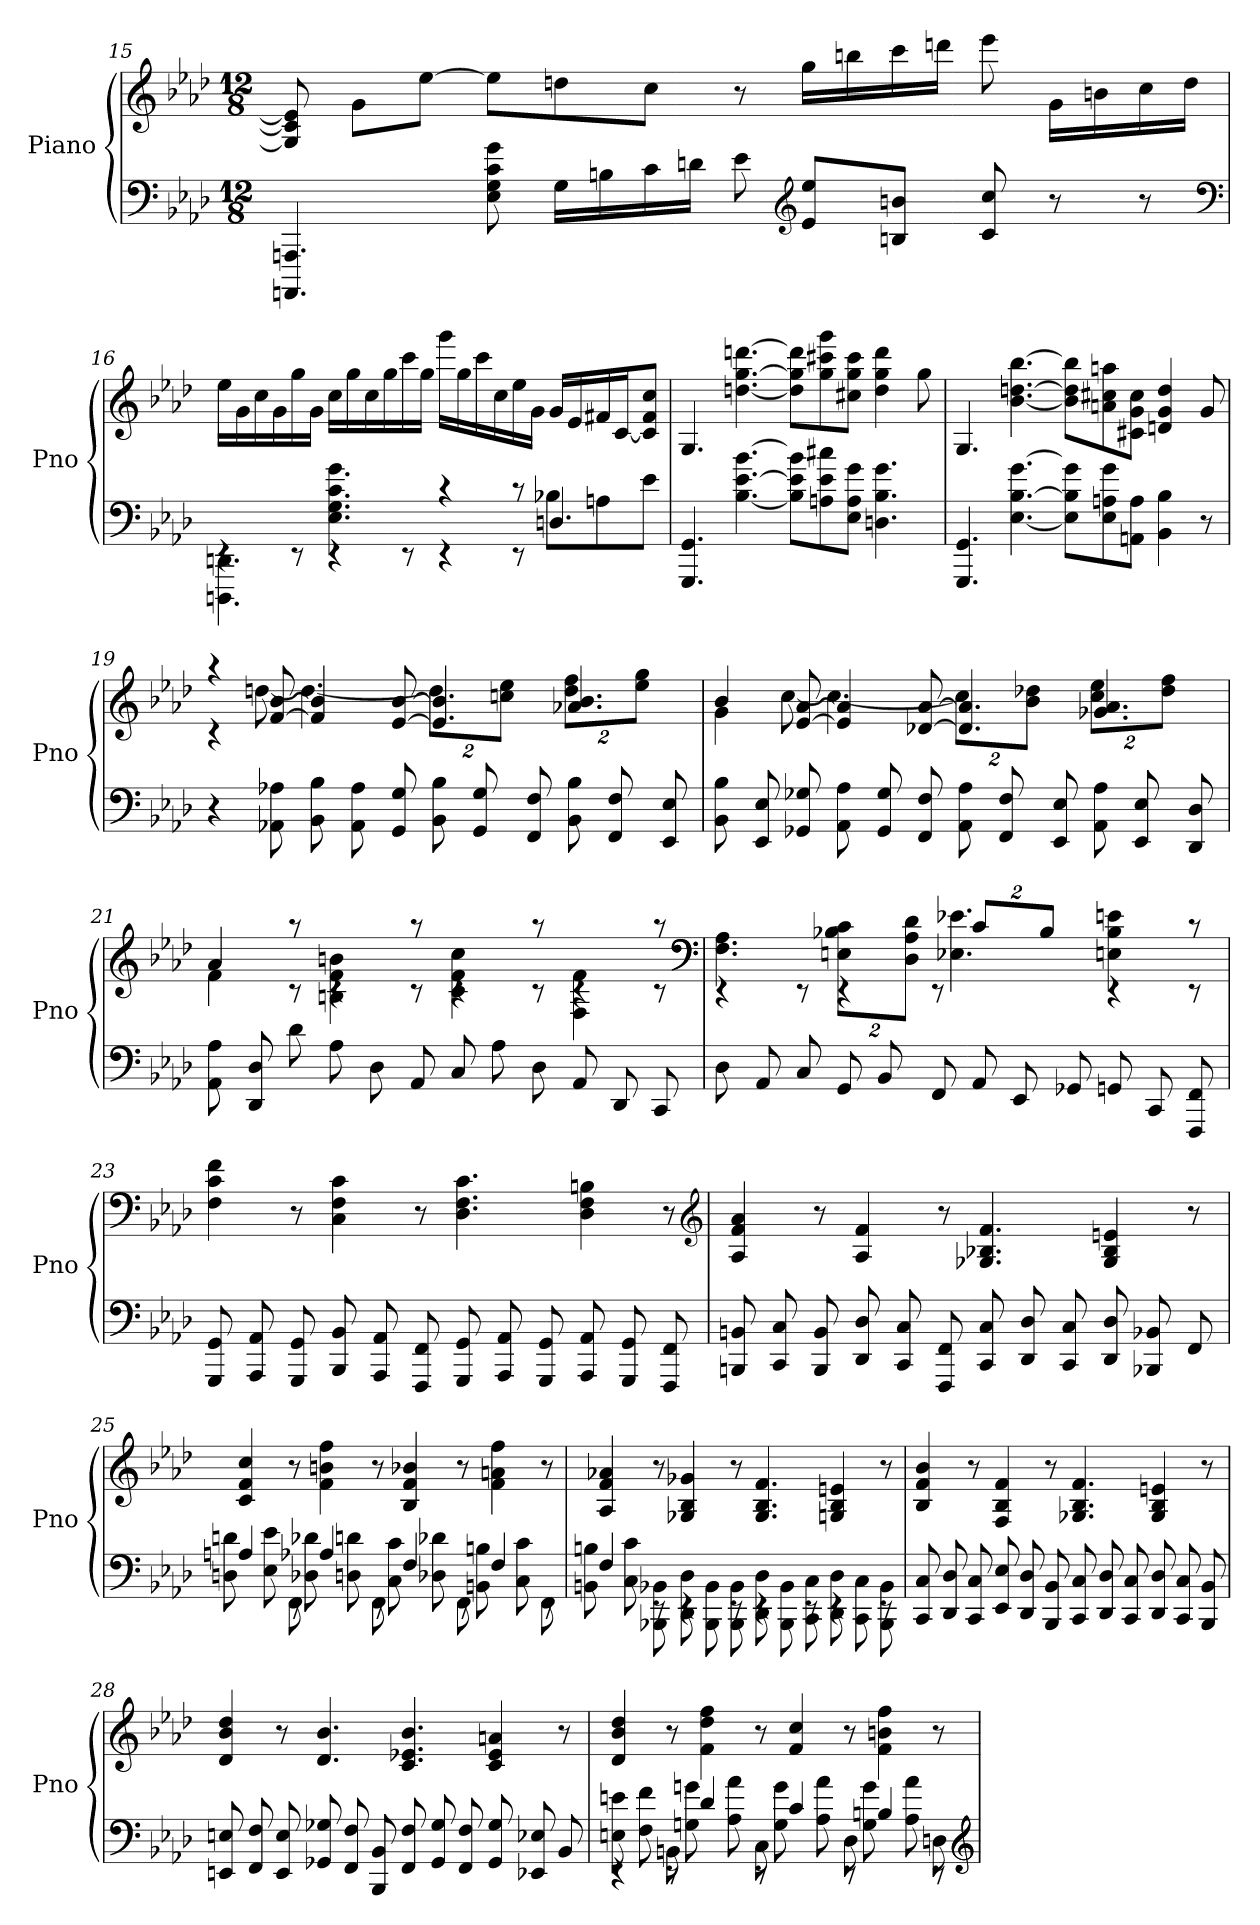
**kern	**kern
*part1	*part1
*staff2	*staff1
*I"Piano	*
*I'Pno	*
*clefF4	*clefG2
*k[b-e-a-d-]	*k[b-e-a-d-]
*f:	*f:
*M12/8	*M12/8
=15	=15
4.AAAAn 4.AAAn	8G] 8c] 8e-]
.	8gL
.	[8ee-J
8E- 8G 8c 8g	8ee-L]
16GLL	8ddn
16Bn	.
16c	8ccJ
16dnJJ	.
8e-	8r
*clefG2	*
8e- 8ee-L	16ggLL
.	16bbn
8Bn 8bnJ	16ccc
.	16dddnJJ
8c 8cc	8eee-
8r	16gLL
.	16bn
8r	16cc
.	16ddJJ
*clefF4	*
=16	=16
*^	*
4rEE	4.DDDn 4.DDn	16ee-LL
.	.	16g
.	.	16cc
.	.	16g
8rEE	.	16gg
.	.	16gJJ
4rEE	4.E- 4.G 4.c 4.g	16ccLL
.	.	16gg
.	.	16cc
.	.	16gg
8rEE	.	16ccc
.	.	16ggJJ
4rEE	4rc	16gggLL
.	.	16gg
.	.	16ccc
.	.	16cc
8rEE	8rc	16ee-
.	.	16gJJ
4.Dn	8B-XL	16gLL
.	.	16e-
.	8An	16f#X
.	.	[16cJ
.	8e-J	8c] 8f# 8ccJ
*v	*v	*
=17	=17
4.GGG 4.GG	4.G
[4.B- [4.e- [4.b-	[4.ddn [4.gg [4.dddn
8B-] 8e-] 8b-]L	8dd] 8gg] 8ddd]L
8An 8e- 8cc#X	8gg 8ccc#X 8ggg
8E- 8A 8gJ	8cc#X 8gg 8ccc#J
4.Dn 4.B- 4.g	4dd 4gg 4ddd
.	8gg
=18	=18
4.GGG 4.GG	4.G
[4.E- [4.B- [4.g	[4.b- [4.ddn [4.bb-
8E-] 8B-] 8g]L	8b-] 8dd] 8bb-]L
8E- 8An 8g	8an 8cc#X 8aan
8AAn 8AJ	8c#X 8g 8cc#J
4BB- 4B-	4dn 4g 4dd
8r	8g
=19	=19
*	*^
4r	4rc	4raa
8AA-X 8A-X	[8f [8b-	[8ddn
8BB- 8B-	4f] 4b-]	4.dd_
8AA- 8A-	.	.
8GG 8G	[8e- [8b-	.
8BB- 8B-	4.e-] 4.b-]	16%3ddL]
8GG 8G	.	.
.	.	16%3ccn 16%3ee-J
8FF 8F	.	.
8BB- 8B-	4.a-X 4.b-	16%3dd 16%3ffL
8FF 8F	.	.
.	.	16%3ee- 16%3ggJ
8EE- 8E-	.	.
=20	=20	=20
8BB- 8B-	4b-	4g
8EE- 8E-	.	.
8GG-X 8G-X	[8e- [8a-	[8cc
8AA- 8A-	4e-] 4a-]	4.cc_
8GG- 8G-	.	.
8FF 8F	[8d-X [8a-	.
8AA- 8A-	4.d-] 4.a-]	16%3ccL]
8FF 8F	.	.
.	.	16%3b- 16%3dd-XJ
8EE- 8E-	.	.
8AA- 8A-	4.g-X 4.a-	16%3cc 16%3ee-L
8EE- 8E-	.	.
.	.	16%3dd- 16%3ffJ
8DD- 8D-	.	.
=21	=21	=21
8AA- 8A-	4a-	4f
8DD- 8D-	.	.
8d-	8rc	8raa
8A-	4rc	4Bn 4f 4bn
8D-	.	.
8AA-	8rc	8raa
8C	4rc	4c 4f 4cc
8A-	.	.
8D-	8rc	8raa
8AA-	4rc	4F 4f
8DD-	.	.
8CC	8rc	8raa
*	*clefF4	*
=22	=22	=22
8D-	4rEE	4.F 4.A-
8AA-	.	.
8C	8rEE	.
8GG	4rEE	16%3En 16%3B-X 16%3cL
8BB-	.	.
.	.	16%3D- 16%3A- 16%3d-J
8FF	8rEE	.
8AA-	16%3cL	4.E-X 4.e-X
8EE-	.	.
.	16%3B-J	.
8GG-X	.	.
8GGn	4rEE	4En 4B- 4en
8CC	.	.
8FFF 8FF	8rEE	8rc
*	*v	*v
=23	=23
8GGG 8GG	4F 4c 4f
8AAA- 8AA-	.
8GGG 8GG	8r
8BBB- 8BB-	4C 4F 4c
8AAA- 8AA-	.
8FFF 8FF	8r
8GGG 8GG	4.D- 4.F 4.c
8AAA- 8AA-	.
8GGG 8GG	.
8AAA- 8AA-	4D- 4F 4Bn
8GGG 8GG	.
8FFF 8FF	8r
*	*clefG2
=24	=24
8BBBn 8BBn	4A- 4f 4a-
8CC 8C	.
8BBB 8BB	8r
8DD- 8D-	4A- 4f
8CC 8C	.
8FFF 8FF	8r
8CC 8C	4.G-X 4.B-X 4.f
8DD- 8D-	.
8CC 8C	.
8DD- 8D-	4G- 4B- 4en
8BBB-X 8BB-X	.
8FF	8r
=25	=25
*^	*
4An	8Dn 8dn	4c 4f 4cc
.	8E- 8e-	.
8rEE	8FF	8r
4A-X	8D-X 8d-X	4f 4bn 4ff
.	8Dn 8dn	.
8rEE	8FF	8r
4F	8C 8c	4B- 4f 4b-X
.	8D-X 8d-X	.
8rEE	8FF	8r
4F	8BBn 8Bn	4f 4an 4ff
.	8C 8c	.
8rEE	8FF	8r
=26	=26	=26
4F	8BBn 8Bn	4A- 4f 4a-X
.	8C 8c	.
8rEE	8BBB-X 8BB-X	8r
4rEE	8DD- 8D-	4G-X 4B- 4g-X
.	8BBB- 8BB-	.
8rEE	8BBB- 8BB-	8r
4rEE	8DD- 8D-	4.G- 4.B- 4.f
.	8BBB- 8BB-	.
8rEE	8CC 8C	.
4rEE	8DD- 8D-	4Gn 4B- 4en
.	8CC 8C	.
8rEE	8BBB- 8BB-	8r
*v	*v	*
=27	=27
8CC 8C	4B- 4f 4b-
8DD- 8D-	.
8CC 8C	8r
8EE- 8E-	4F 4B- 4f
8DD- 8D-	.
8BBB- 8BB-	8r
8CC 8C	4.G-X 4.B- 4.f
8DD- 8D-	.
8CC 8C	.
8DD- 8D-	4G- 4B- 4en
8CC 8C	.
8BBB- 8BB-	8r
=28	=28
8EEn 8En	4d- 4b- 4dd-
8FF 8F	.
8EE 8E	8r
8GG-X 8G-X	4.d- 4.b-
8FF 8F	.
8BBB- 8BB-	.
8FF 8F	4.c 4.e-X 4.b-
8GG- 8G-	.
8FF 8F	.
8GG- 8G-	4c 4e- 4an
8EE-X 8E-X	.
8BB-	8r
=29	=29
*^	*
4rEE	8En 8en	4d- 4b- 4dd-
.	8F 8f	.
8rEE	8BBn	8r
4d-	8Gn 8gn	4f 4dd- 4ff
.	8A- 8a-	.
8rEE	8C	8r
4c	8G 8g	4f 4cc
.	8A- 8a-	.
8rEE	8D-	8r
4Bn	8G 8g	4f 4bn 4ff
.	8A- 8a-	.
8rEE	8Dn	8r
*v	*v	*
*clefG2	*
=	=
*-	*-
